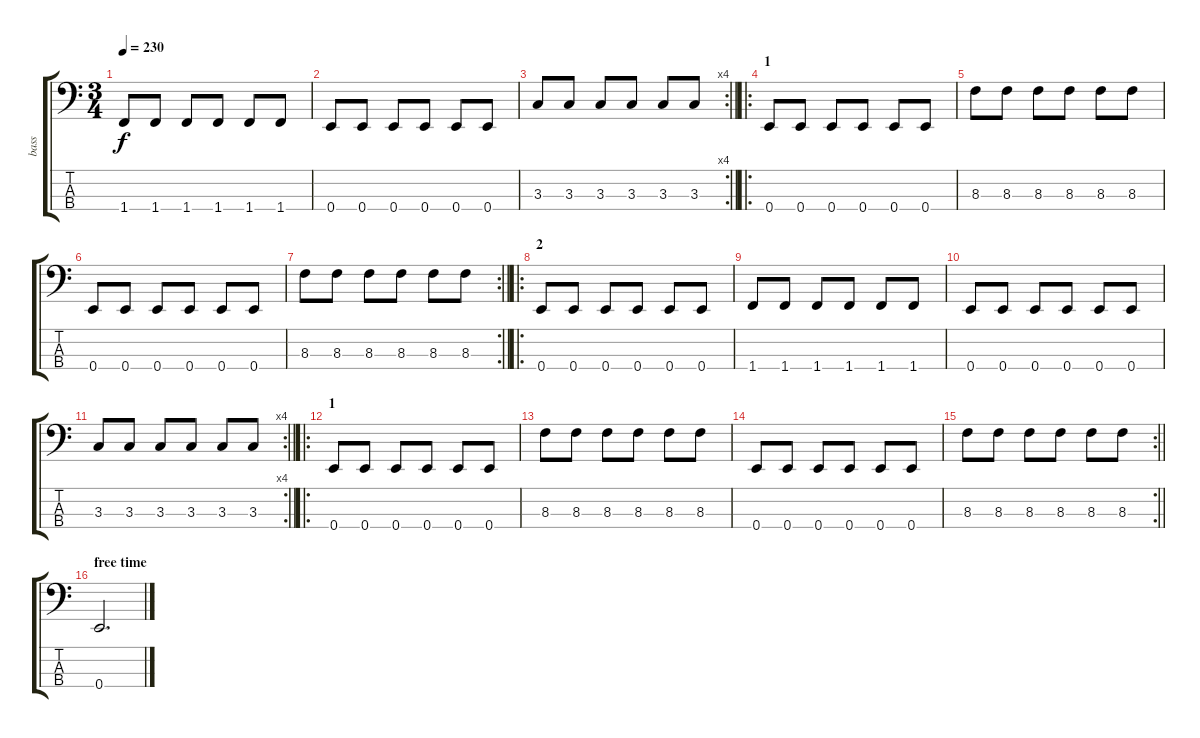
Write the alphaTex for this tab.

\track ("bass" "bass") {instrument electricbasspick}
\staff {score tabs}
\tuning (G2 D2 A1 E1) {hide}
\ts (3 4)
\tempo 230
\clef f4
\ks c
1.4.8{dy f} 1.4.8 1.4.8 1.4.8 1.4.8 1.4.8 |
0.4.8 0.4.8 0.4.8 0.4.8 0.4.8 0.4.8 |
\rc 4
\barLineRight lightlight
3.3.8 3.3.8 3.3.8 3.3.8 3.3.8 3.3.8 |
\ro
\section ("" "1")
0.4.8 0.4.8 0.4.8 0.4.8 0.4.8 0.4.8 |
8.3.8 8.3.8 8.3.8 8.3.8 8.3.8 8.3.8 |
0.4.8 0.4.8 0.4.8 0.4.8 0.4.8 0.4.8 |
\rc 2
\barLineRight lightlight
8.3.8 8.3.8 8.3.8 8.3.8 8.3.8 8.3.8 |
\ro
\section ("" "2")
0.4.8 0.4.8 0.4.8 0.4.8 0.4.8 0.4.8 |
1.4.8 1.4.8 1.4.8 1.4.8 1.4.8 1.4.8 |
0.4.8 0.4.8 0.4.8 0.4.8 0.4.8 0.4.8 |
\rc 4
\barLineRight lightlight
3.3.8 3.3.8 3.3.8 3.3.8 3.3.8 3.3.8 |
\ro
\section ("" "1")
0.4.8 0.4.8 0.4.8 0.4.8 0.4.8 0.4.8 |
8.3.8 8.3.8 8.3.8 8.3.8 8.3.8 8.3.8 |
0.4.8 0.4.8 0.4.8 0.4.8 0.4.8 0.4.8 |
\rc 2
\barLineRight lightlight
8.3.8 8.3.8 8.3.8 8.3.8 8.3.8 8.3.8 |
\section ("" "free time")
0.4.2{d}
